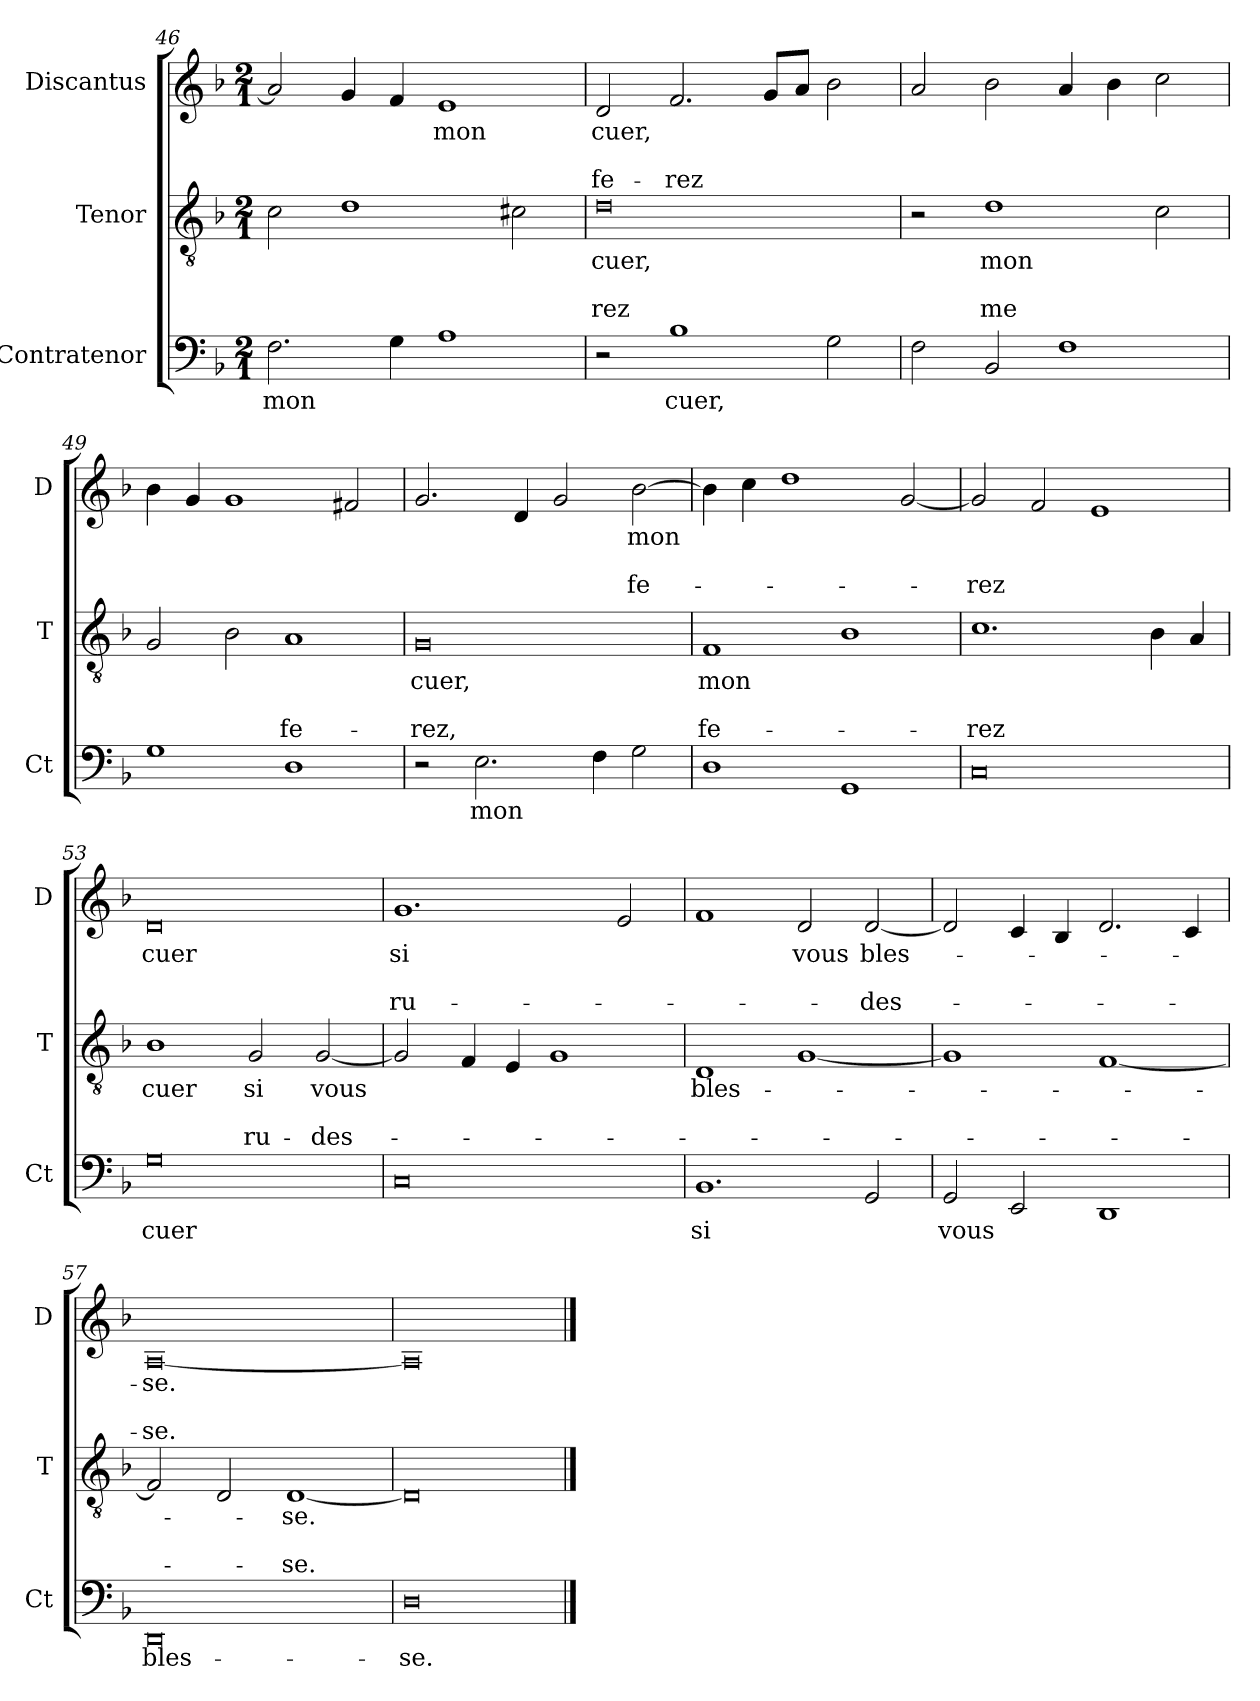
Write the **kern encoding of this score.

**kern	**text	**kern	**text	**text	**text	**kern	**text	**text	**text
*part3	*part3	*part2	*part2	*part2	*part2	*part1	*part1	*part1	*part1
*staff3	*staff3	*staff2	*staff2	*staff2	*staff2	*staff1	*staff1	*staff1	*staff1
*I"Contratenor	*	*I"Tenor	*	*	*	*I"Discantus	*	*	*
*I'Ct	*	*I'T	*	*	*	*I'D	*	*	*
*clefF4	*	*clefGv2	*	*	*	*clefG2	*	*	*
*k[b-]	*	*k[b-]	*	*	*	*k[b-]	*	*	*
*M2/1	*	*M2/1	*	*	*	*M2/1	*	*	*
=46	=46	=46	=46	=46	=46	=46	=46	=46	=46
2.F\	mon	2c\	.	.	.	2a/]	.	.	.
.	.	1d	.	.	.	4g/	.	.	.
4G\	.	.	.	.	.	4f/	.	.	.
1A	.	.	.	.	.	1e	mon	.	.
.	.	2c#X\	.	.	.	.	.	.	.
=47	=47	=47	=47	=47	=47	=47	=47	=47	=47
2r	.	0d	cuer,	.	-rez	2d/	cuer,	.	fe-
1B-	cuer,	.	.	.	.	2.f/	.	.	-rez
.	.	.	.	.	.	8g/L	.	.	.
.	.	.	.	.	.	8a/J	.	.	.
2G\	.	.	.	.	.	2b-\	.	.	.
=48	=48	=48	=48	=48	=48	=48	=48	=48	=48
2F\	.	2r	.	.	.	2a/	.	.	.
2BB-/	.	1d	mon	.	me	2b-\	.	.	.
1F	.	.	.	.	.	4a/	.	.	.
.	.	.	.	.	.	4b-\	.	.	.
.	.	2c\	.	.	.	2cc\	.	.	.
=49	=49	=49	=49	=49	=49	=49	=49	=49	=49
1G	.	2G/	.	.	.	4b-\	.	.	.
.	.	.	.	.	.	4g/	.	.	.
.	.	2B-\	.	.	.	1g	.	.	.
1D	.	1A	.	.	fe-	.	.	.	.
.	.	.	.	.	.	2f#X/	.	.	.
=50	=50	=50	=50	=50	=50	=50	=50	=50	=50
2r	.	0G	cuer,	.	-rez,	2.g/	.	.	.
2.E\	mon	.	.	.	.	.	.	.	.
.	.	.	.	.	.	4d/	.	.	.
.	.	.	.	.	.	2g/	.	.	.
4F\	.	.	.	.	.	.	.	.	.
2G\	.	.	.	.	.	[2b-\	mon	.	fe-
=51	=51	=51	=51	=51	=51	=51	=51	=51	=51
1D	.	1F	mon	.	fe-	4b-\]	.	.	.
.	.	.	.	.	.	4cc\	.	.	.
.	.	.	.	.	.	1dd	.	.	.
1GG	.	1B-	.	.	.	.	.	.	.
.	.	.	.	.	.	[2g/	.	.	.
=52	=52	=52	=52	=52	=52	=52	=52	=52	=52
0C	.	1.c	.	.	-rez	2g/]	.	.	-rez
.	.	.	.	.	.	2f/	.	.	.
.	.	.	.	.	.	1e	.	.	.
.	.	4B-\	.	.	.	.	.	.	.
.	.	4A/	.	.	.	.	.	.	.
=53	=53	=53	=53	=53	=53	=53	=53	=53	=53
0G	cuer	1B-	cuer	.	.	0d	cuer	.	.
.	.	2G/	si	.	ru-	.	.	.	.
.	.	[2G/	vous	.	-des-	.	.	.	.
=54	=54	=54	=54	=54	=54	=54	=54	=54	=54
0C	.	2G/]	.	.	.	1.g	si	.	ru-
.	.	4F/	.	.	.	.	.	.	.
.	.	4E/	.	.	.	.	.	.	.
.	.	1G	.	.	.	.	.	.	.
.	.	.	.	.	.	2e/	.	.	.
=55	=55	=55	=55	=55	=55	=55	=55	=55	=55
1.BB-	si	1D	bles-	.	.	1f	.	.	.
.	.	[1G	.	.	.	2d/	vous	.	.
2GG/	.	.	.	.	.	[2d/	bles-	.	-des-
=56	=56	=56	=56	=56	=56	=56	=56	=56	=56
2GG/	vous	1G]	.	.	.	2d/]	.	.	.
2EE/	.	.	.	.	.	4c/	.	.	.
.	.	.	.	.	.	4B-/	.	.	.
1DD	.	[1F	.	.	.	2.d/	.	.	.
.	.	.	.	.	.	4c/	.	.	.
=57	=57	=57	=57	=57	=57	=57	=57	=57	=57
0DD	bles-	2F/]	.	.	.	[0A	-se.	.	-se.
.	.	2D/	.	.	.	.	.	.	.
.	.	[1D	-se.	.	-se.	.	.	.	.
=58	=58	=58	=58	=58	=58	=58	=58	=58	=58
0D	-se.	0D]	.	.	.	0A]	.	.	.
==	==	==	==	==	==	==	==	==	==
*-	*-	*-	*-	*-	*-	*-	*-	*-	*-
